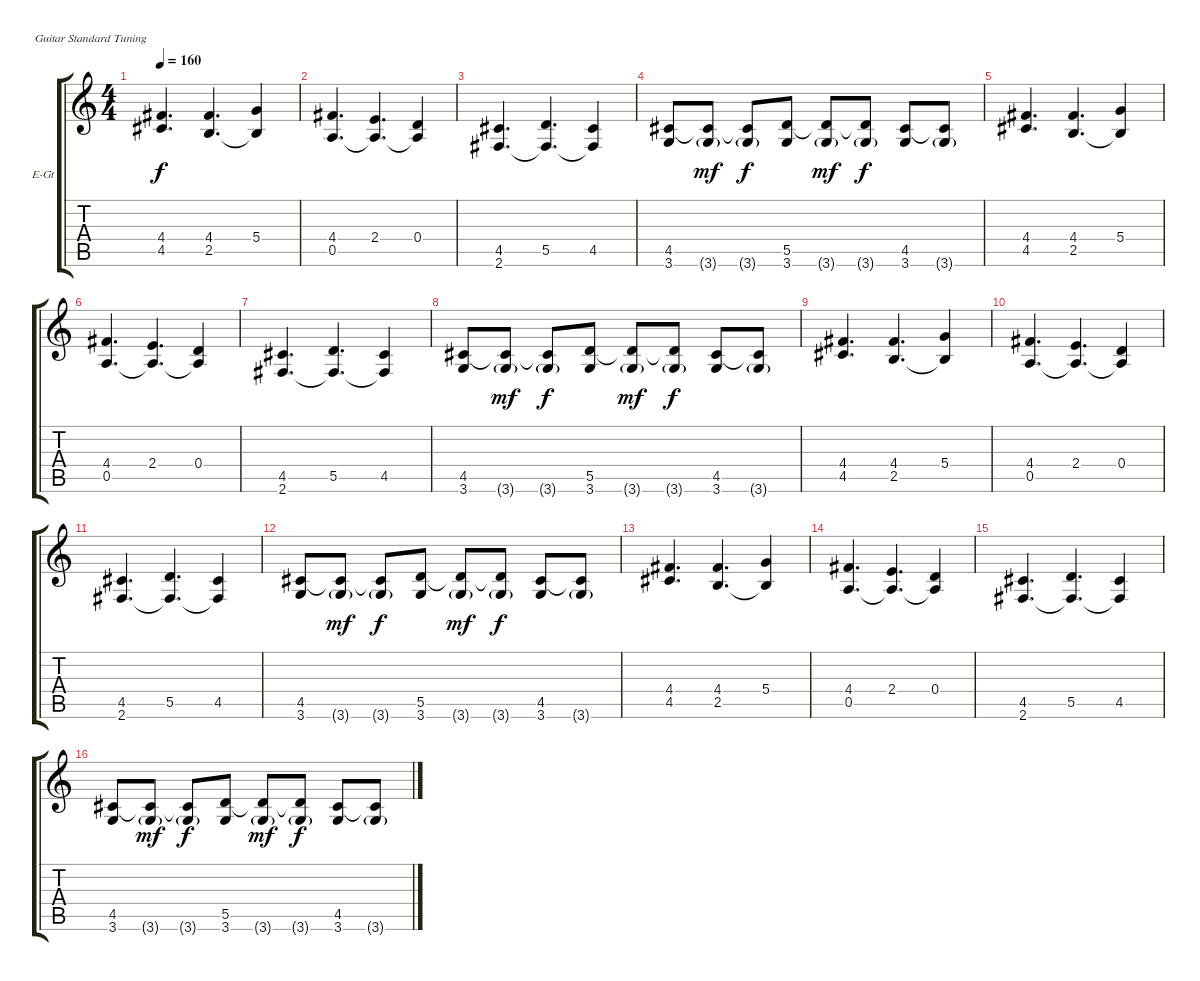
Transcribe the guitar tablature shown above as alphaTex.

\bracketExtendMode groupsimilarinstruments
\firstSystemTrackNameOrientation horizontal
\otherSystemsTrackNameOrientation horizontal
\track ("Гитара 1" "E-Gt") {instrument electricguitarjazz}
\staff {score tabs}
\tuning (E4 B3 G3 D3 A2 E2)
\ts (4 4)
\tempo 160
\clef g2
\ks c
(4.4 4.5).4{d dy f} (4.4 2.5).4{d} (5.4 2.5{t}).4 |
(4.4 0.5).4{d} (2.4 0.5{t}).4{d} (0.4 0.5{t}).4 |
(4.5 2.6).4{d} (5.5 2.6{t}).4{d} (4.5 2.6{t}).4 |
(4.5 3.6).8 (3.6{g} 4.5{t}).8{dy mf} (4.5{t} 3.6{g}).8{dy f} (5.5 3.6).8 (3.6{g} 5.5{t}).8{dy mf} (5.5{t} 3.6{g}).8{dy f} (4.5 3.6).8 (4.5{t} 3.6{g}).8 |
(4.4 4.5).4{d} (4.4 2.5).4{d} (5.4 2.5{t}).4 |
(4.4 0.5).4{d} (2.4 0.5{t}).4{d} (0.4 0.5{t}).4 |
(4.5 2.6).4{d} (5.5 2.6{t}).4{d} (4.5 2.6{t}).4 |
(4.5 3.6).8 (3.6{g} 4.5{t}).8{dy mf} (4.5{t} 3.6{g}).8{dy f} (5.5 3.6).8 (3.6{g} 5.5{t}).8{dy mf} (5.5{t} 3.6{g}).8{dy f} (4.5 3.6).8 (4.5{t} 3.6{g}).8 |
(4.4 4.5).4{d} (4.4 2.5).4{d} (5.4 2.5{t}).4 |
(4.4 0.5).4{d} (2.4 0.5{t}).4{d} (0.4 0.5{t}).4 |
(4.5 2.6).4{d} (5.5 2.6{t}).4{d} (4.5 2.6{t}).4 |
(4.5 3.6).8 (3.6{g} 4.5{t}).8{dy mf} (4.5{t} 3.6{g}).8{dy f} (5.5 3.6).8 (3.6{g} 5.5{t}).8{dy mf} (5.5{t} 3.6{g}).8{dy f} (4.5 3.6).8 (4.5{t} 3.6{g}).8 |
(4.4 4.5).4{d} (4.4 2.5).4{d} (5.4 2.5{t}).4 |
(4.4 0.5).4{d} (2.4 0.5{t}).4{d} (0.4 0.5{t}).4 |
(4.5 2.6).4{d} (5.5 2.6{t}).4{d} (4.5 2.6{t}).4 |
(4.5 3.6).8 (3.6{g} 4.5{t}).8{dy mf} (4.5{t} 3.6{g}).8{dy f} (5.5 3.6).8 (3.6{g} 5.5{t}).8{dy mf} (5.5{t} 3.6{g}).8{dy f} (4.5 3.6).8 (4.5{t} 3.6{g}).8
